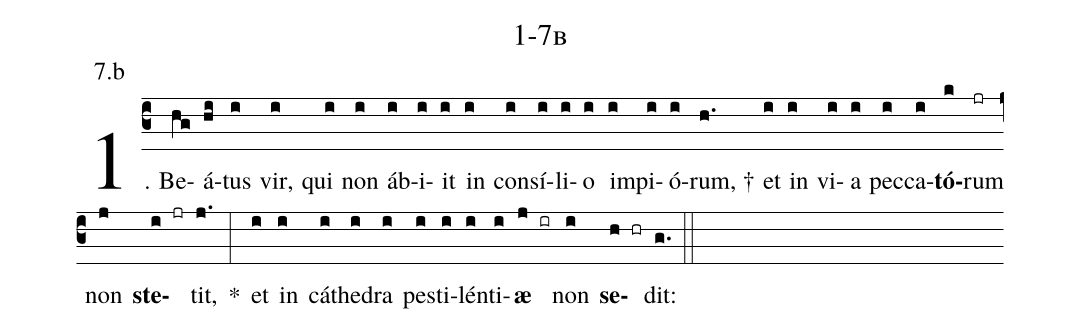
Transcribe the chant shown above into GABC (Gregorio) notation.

name: 1-7b;
annotation: 7.b;
%%
(c3)1. Be(hg)á(hi)tus(i) vir,(i) qui(i) non(i) áb(i)i(i)it(i) in(i) con(i)sí(i)li(i)o(i) im(i)pi(i)ó(i)rum, †(h.) et(i) in(i) vi(i)a(i) pec(i)ca(i)<b>tó</b>(k)rum(jr) non(j) <b>ste</b>(i jr)tit,(j.) *(:) et(i) in(i) cá(i)the(i)dra(i) pes(i)ti(i)lén(i)ti(i)<b>æ</b>(j ir) non(i) <b>se</b>(h hr)dit:(g.) (::)
